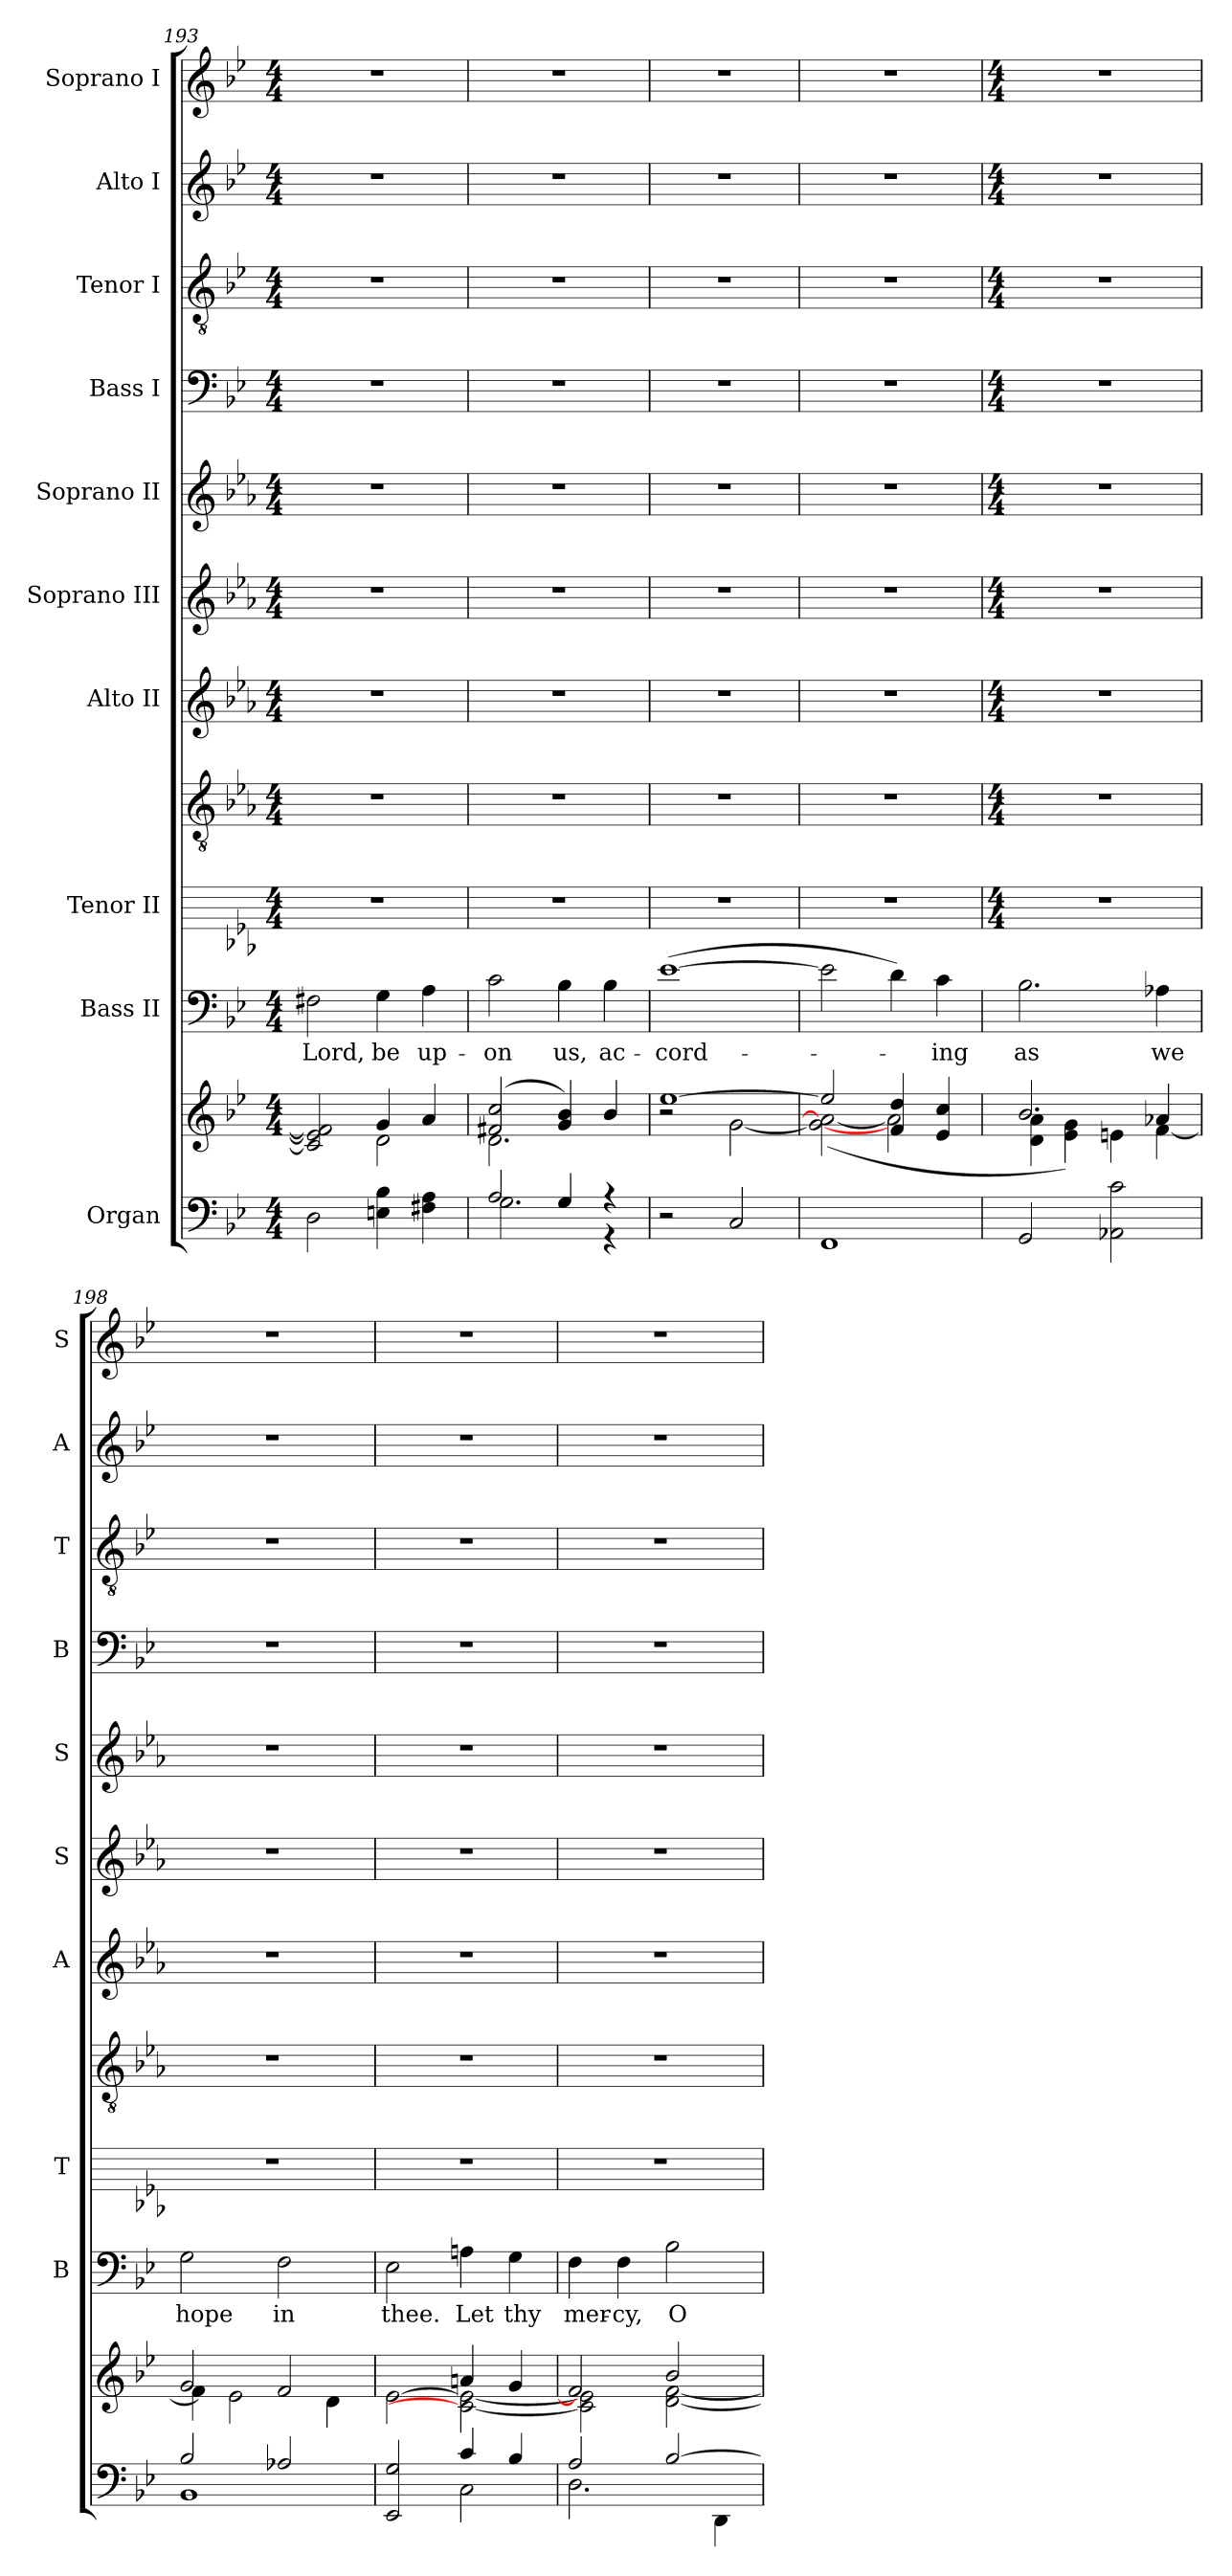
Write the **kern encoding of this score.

**kern	**kern	**kern	**text	**kern	**kern	**kern	**kern	**kern	**kern	**kern	**kern	**kern
*part10	*part10	*part9	*part9	*part8	*part8	*part7	*part6	*part5	*part4	*part3	*part2	*part1
*staff12	*staff11	*staff10	*staff10	*staff9	*staff8	*staff7	*staff6	*staff5	*staff4	*staff3	*staff2	*staff1
*I"Organ	*	*I"Bass II	*	*I"Tenor II	*	*I"Alto II	*I"Soprano III	*I"Soprano II	*I"Bass I	*I"Tenor I	*I"Alto I	*I"Soprano I
*	*	*I'B	*	*I'T	*	*I'A	*I'S	*I'S	*I'B	*I'T	*I'A	*I'S
*clefF4	*clefG2	*clefF4	*	*	*clefGv2	*clefG2	*clefG2	*clefG2	*clefF4	*clefGv2	*clefG2	*clefG2
*k[b-e-]	*k[b-e-]	*k[b-e-]	*	*k[b-e-a-]	*k[b-e-a-]	*k[b-e-a-]	*k[b-e-a-]	*k[b-e-a-]	*k[b-e-]	*k[b-e-]	*k[b-e-]	*k[b-e-]
*B-:	*B-:	*B-:	*	*E-:	*E-:	*E-:	*E-:	*E-:	*B-:	*B-:	*B-:	*B-:
*M4/4	*M4/4	*M4/4	*	*M4/4	*M4/4	*M4/4	*M4/4	*M4/4	*M4/4	*M4/4	*M4/4	*M4/4
=193	=193	=193	=193	=193	=193	=193	=193	=193	=193	=193	=193	=193
*^	*^	*	*	*	*	*	*	*	*	*	*	*
*	*	*	*^	*	*	*	*	*	*	*	*	*	*	*
!	!	!	!	!	!	!LO:LY:b	!	!	!	!	!	!	!	!	!
2D\	2ryy	2ryy	1ryy	2c] 2e-] 2f#]	2F#X	Lord,	1r	1r	1r	1r	1r	1r	1r	1r	1r
!	!	!	!	!	!	!LO:LY:b	!	!	!	!	!	!	!	!	!
2ryy	4En\ 4B-\	4g/	.	2d\	4G	be	.	.	.	.	.	.	.	.	.
!	!	!	!	!	!	!LO:LY:b	!	!	!	!	!	!	!	!	!
.	4F#X\ 4A\	4a/	.	.	4A	up-	.	.	.	.	.	.	.	.	.
=194	=194	=194	=194	=194	=194	=194	=194	=194	=194	=194	=194	=194	=194	=194	=194
!	!	!	!	!	!	!LO:LY:b	!	!	!	!	!	!	!	!	!
2A/	2.G\	(>2f#X/ 2cc/	2.ryy	2.d\	2c	-on	1r	1r	1r	1r	1r	1r	1r	1r	1r
!	!	!	!	!	!	!LO:LY:b	!	!	!	!	!	!	!	!	!
4G/	.	4g/ 4b-/)	.	.	4B-	us,	.	.	.	.	.	.	.	.	.
!	!	!	!	!	!	!LO:LY:b	!	!	!	!	!	!	!	!	!
4r	4r	4b-/	4ryy	4ryy	4B-	ac-	.	.	.	.	.	.	.	.	.
=195	=195	=195	=195	=195	=195	=195	=195	=195	=195	=195	=195	=195	=195	=195	=195
!	!	!	!	!	!	!LO:LY:b	!	!	!	!	!	!	!	!	!
2r	2ryy	[1ee-/	2r	1ryy	(>[1e-	-cord-	1r	1r	1r	1r	1r	1r	1r	1r	1r
2C/	2ryy	.	[2g\	.	.	.	.	.	.	.	.	.	.	.	.
=196	=196	=196	=196	=196	=196	=196	=196	=196	=196	=196	=196	=196	=196	=196	=196
1FF/	2ryy	2ee-/]	(<2g\_ 2a-\_	1ryy	2e-]	.	1r	1r	1r	1r	1r	1r	1r	1r	1r
.	2ryy	4f/ 4dd/	2a-\]	.	4d)	.	.	.	.	.	.	.	.	.	.
!	!	!	!	!	!	!LO:LY:b	!	!	!	!	!	!	!	!	!
.	.	4e-/ 4cc/	.	.	4c	ing	.	.	.	.	.	.	.	.	.
*	*	*v	*v	*v	*	*	*	*	*	*	*	*	*	*	*
!!LO:LB:g=z
=197	=197	=197	=197	=197	=197	=197	=197	=197	=197	=197	=197	=197	=197
*	*	*	*	*	*M4/4	*M4/4	*M4/4	*M4/4	*M4/4	*M4/4	*M4/4	*M4/4	*M4/4
*	*	*^	*	*	*	*	*	*	*	*	*	*	*
!	!	!	!	!	!LO:LY:b	!	!	!	!	!	!	!	!	!
2GG/	2ryy	2.b-/	4d\ 4a\	2.B-	as	1r	1r	1r	1r	1r	1r	1r	1r	1r
.	.	.	4e-\ 4g\)	.	.	.	.	.	.	.	.	.	.	.
2ryy	2AA-X\ 2c\	.	4en\	.	.	.	.	.	.	.	.	.	.	.
!	!	!	!	!	!LO:LY:b	!	!	!	!	!	!	!	!	!
.	.	4a-X/	[4f\	4A-X	we	.	.	.	.	.	.	.	.	.
=198	=198	=198	=198	=198	=198	=198	=198	=198	=198	=198	=198	=198	=198	=198
!	!	!	!	!	!LO:LY:b	!	!	!	!	!	!	!	!	!
2B-/	1BB-\	2g/	4f\]	2G	hope	1r	1r	1r	1r	1r	1r	1r	1r	1r
.	.	.	2e-\	.	.	.	.	.	.	.	.	.	.	.
!	!	!	!	!	!LO:LY:b	!	!	!	!	!	!	!	!	!
2A-X/	.	2f/	.	2F	in	.	.	.	.	.	.	.	.	.
.	.	.	4d\	.	.	.	.	.	.	.	.	.	.	.
=199	=199	=199	=199	=199	=199	=199	=199	=199	=199	=199	=199	=199	=199	=199
!	!	!	!	!	!LO:LY:b	!	!	!	!	!	!	!	!	!
2ryy	2EE-/ 2G/	2ryy	[2e-\	2E-	thee.	1r	1r	1r	1r	1r	1r	1r	1r	1r
!	!	!	!	!	!LO:LY:b	!	!	!	!	!	!	!	!	!
4c/	2C\	4an/	2c\_ 2e-\_	4An	Let	.	.	.	.	.	.	.	.	.
!	!	!	!	!	!LO:LY:b	!	!	!	!	!	!	!	!	!
4B-/	.	4g/	.	4G	thy	.	.	.	.	.	.	.	.	.
=200	=200	=200	=200	=200	=200	=200	=200	=200	=200	=200	=200	=200	=200	=200
!	!	!	!	!	!LO:LY:b	!	!	!	!	!	!	!	!	!
2A/	2.D\	2f/]	2c\] 2e-\]	4F	mer-	1r	1r	1r	1r	1r	1r	1r	1r	1r
!	!	!	!	!	!LO:LY:b	!	!	!	!	!	!	!	!	!
.	.	.	.	4F	-cy,	.	.	.	.	.	.	.	.	.
!	!	!	!	!	!LO:LY:b	!	!	!	!	!	!	!	!	!
[2B-/	.	2b-/	[2d\ [2f\	2B-	O	.	.	.	.	.	.	.	.	.
.	4DD\	.	.	.	.	.	.	.	.	.	.	.	.	.
*v	*v	*	*	*	*	*	*	*	*	*	*	*	*	*
*	*v	*v	*	*	*	*	*	*	*	*	*	*	*
=	=	=	=	=	=	=	=	=	=	=	=	=
*-	*-	*-	*-	*-	*-	*-	*-	*-	*-	*-	*-	*-
